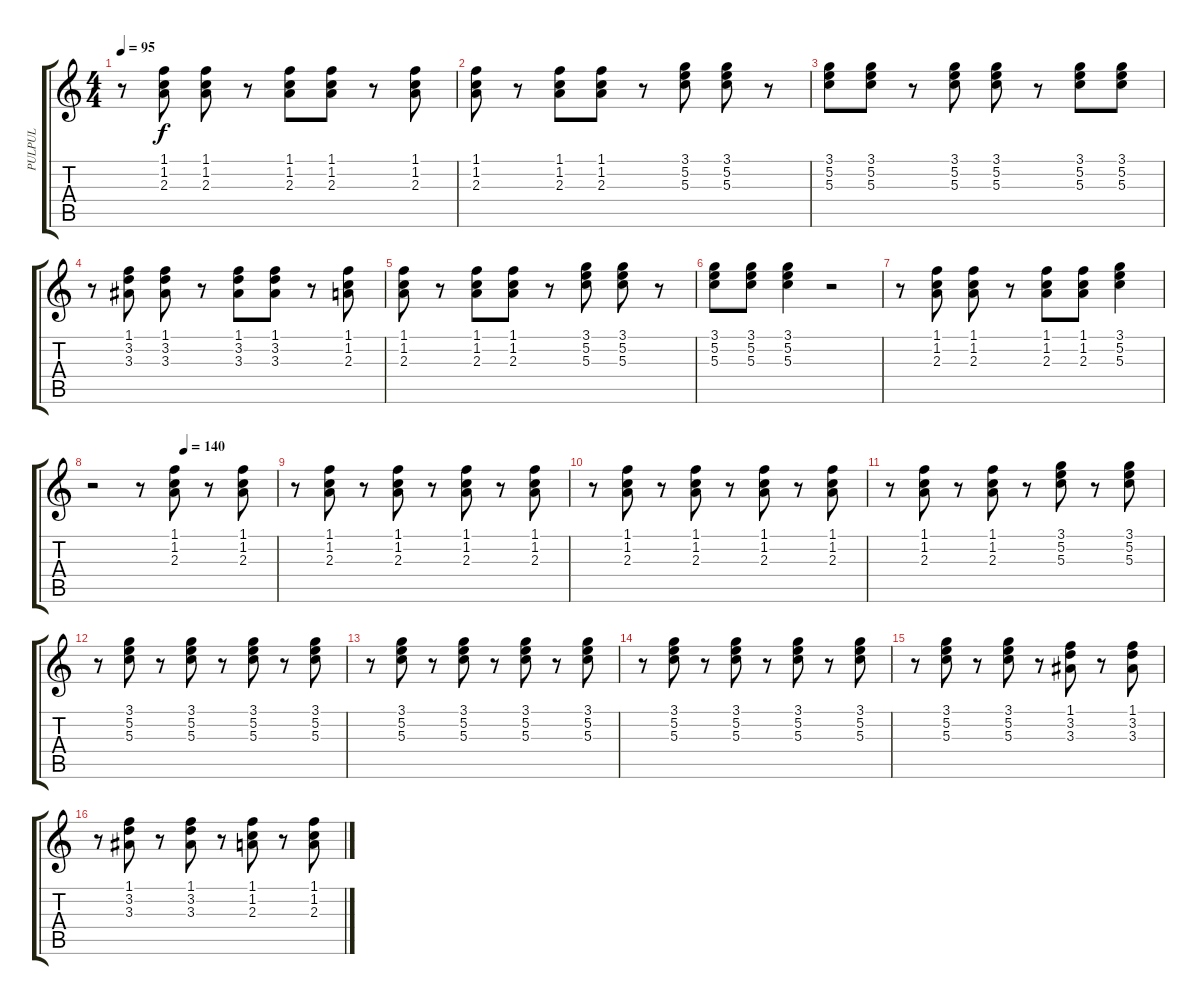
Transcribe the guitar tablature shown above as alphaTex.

\track ("PULPUL" "PULPUL") {instrument electricguitarclean}
\staff {score tabs}
\tuning (E4 B3 G3 D3 A2 E2) {hide}
\ts (4 4)
\tempo 95
\clef g2
\ks c
r.8{dy f instrument electricguitarclean} (1.1 1.2 2.3).8 (1.1 1.2 2.3).8 r.8 (1.1 1.2 2.3).8 (1.1 1.2 2.3).8 r.8 (1.1 1.2 2.3).8 |
(1.1 1.2 2.3).8 r.8 (1.1 1.2 2.3).8 (1.1 1.2 2.3).8 r.8 (3.1 5.2 5.3).8 (3.1 5.2 5.3).8 r.8 |
(3.1 5.2 5.3).8 (3.1 5.2 5.3).8 r.8 (3.1 5.2 5.3).8 (3.1 5.2 5.3).8 r.8 (3.1 5.2 5.3).8 (3.1 5.2 5.3).8 |
r.8 (1.1 3.2 3.3).8 (1.1 3.2 3.3).8 r.8 (1.1 3.2 3.3).8 (1.1 3.2 3.3).8 r.8 (1.1 1.2 2.3).8 |
(1.1 1.2 2.3).8 r.8 (1.1 1.2 2.3).8 (1.1 1.2 2.3).8 r.8 (3.1 5.2 5.3).8 (3.1 5.2 5.3).8 r.8 |
(3.1 5.2 5.3).8 (3.1 5.2 5.3).8 (3.1 5.2 5.3).4 r.2 |
r.8 (1.1 1.2 2.3).8 (1.1 1.2 2.3).8 r.8 (1.1 1.2 2.3).8 (1.1 1.2 2.3).8 (3.1 5.2 5.3).4 |
\tempo (140 0.5)
r.2 r.8 (1.1 1.2 2.3).8 r.8 (1.1 1.2 2.3).8 |
r.8 (1.1 1.2 2.3).8 r.8 (1.1 1.2 2.3).8 r.8 (1.1 1.2 2.3).8 r.8 (1.1 1.2 2.3).8 |
r.8 (1.1 1.2 2.3).8 r.8 (1.1 1.2 2.3).8 r.8 (1.1 1.2 2.3).8 r.8 (1.1 1.2 2.3).8 |
r.8 (1.1 1.2 2.3).8 r.8 (1.1 1.2 2.3).8 r.8 (3.1 5.2 5.3).8 r.8 (3.1 5.2 5.3).8 |
r.8 (3.1 5.2 5.3).8 r.8 (3.1 5.2 5.3).8 r.8 (3.1 5.2 5.3).8 r.8 (3.1 5.2 5.3).8 |
r.8 (3.1 5.2 5.3).8 r.8 (3.1 5.2 5.3).8 r.8 (3.1 5.2 5.3).8 r.8 (3.1 5.2 5.3).8 |
r.8 (3.1 5.2 5.3).8 r.8 (3.1 5.2 5.3).8 r.8 (3.1 5.2 5.3).8 r.8 (3.1 5.2 5.3).8 |
r.8 (3.1 5.2 5.3).8 r.8 (3.1 5.2 5.3).8 r.8 (1.1 3.2 3.3).8 r.8 (1.1 3.2 3.3).8 |
r.8 (1.1 3.2 3.3).8 r.8 (1.1 3.2 3.3).8 r.8 (1.1 1.2 2.3).8 r.8 (1.1 1.2 2.3).8
